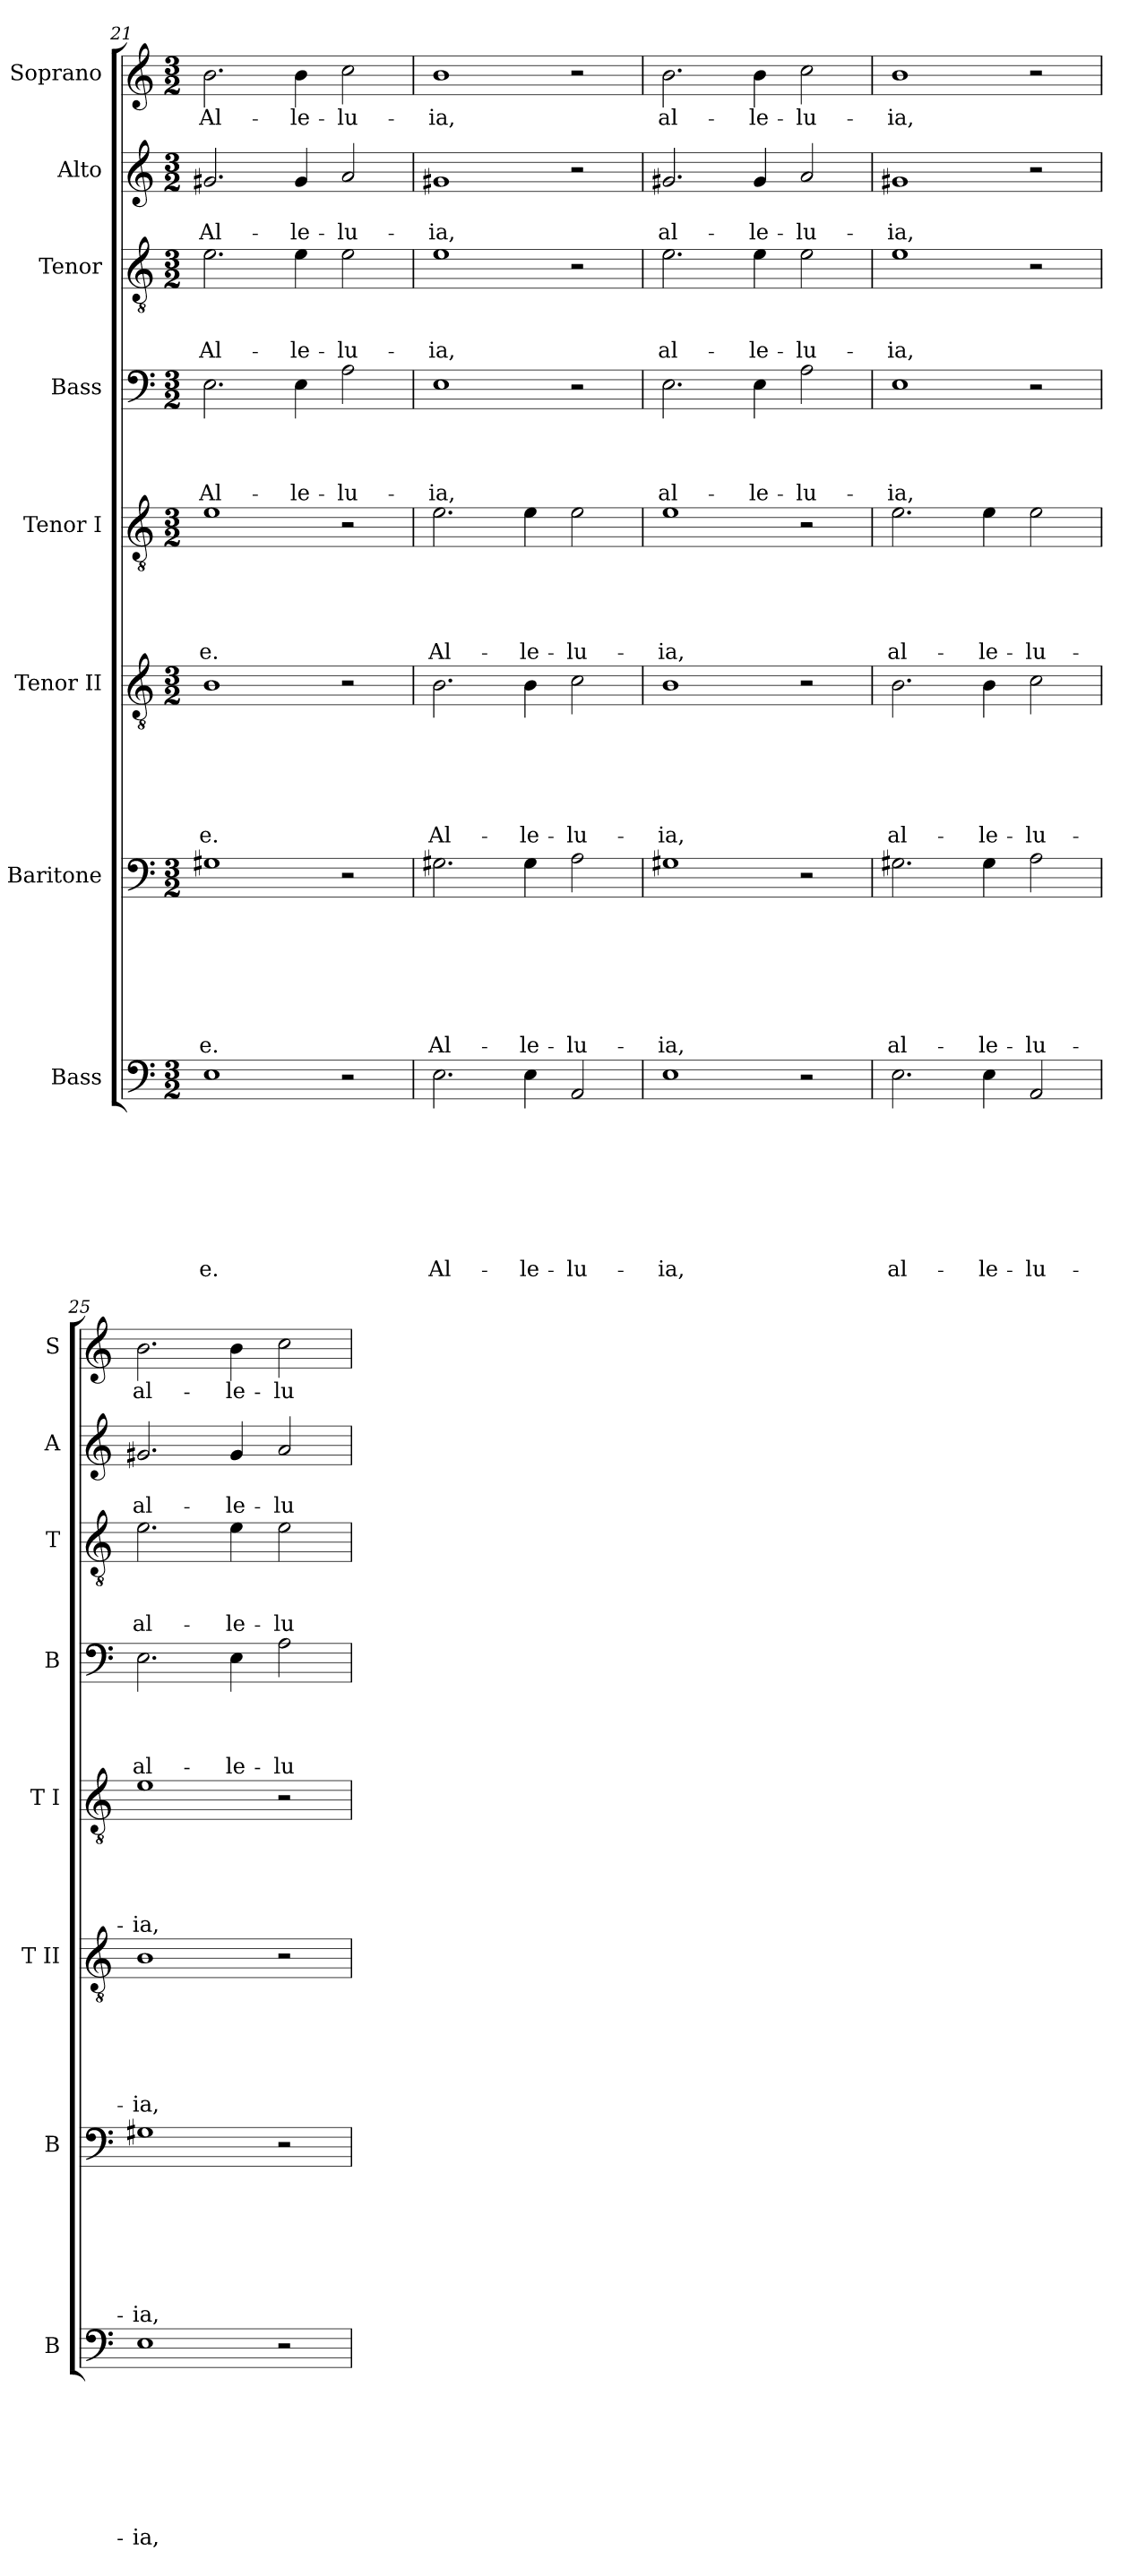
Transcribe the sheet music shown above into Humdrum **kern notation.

**kern	**text	**text	**text	**text	**text	**text	**text	**text	**kern	**text	**text	**text	**text	**text	**text	**text	**kern	**text	**text	**text	**text	**text	**text	**kern	**text	**text	**text	**text	**text	**kern	**text	**text	**text	**text	**kern	**text	**text	**text	**kern	**text	**text	**kern	**text
*part8	*part8	*part8	*part8	*part8	*part8	*part8	*part8	*part8	*part7	*part7	*part7	*part7	*part7	*part7	*part7	*part7	*part6	*part6	*part6	*part6	*part6	*part6	*part6	*part5	*part5	*part5	*part5	*part5	*part5	*part4	*part4	*part4	*part4	*part4	*part3	*part3	*part3	*part3	*part2	*part2	*part2	*part1	*part1
*staff8	*staff8	*staff8	*staff8	*staff8	*staff8	*staff8	*staff8	*staff8	*staff7	*staff7	*staff7	*staff7	*staff7	*staff7	*staff7	*staff7	*staff6	*staff6	*staff6	*staff6	*staff6	*staff6	*staff6	*staff5	*staff5	*staff5	*staff5	*staff5	*staff5	*staff4	*staff4	*staff4	*staff4	*staff4	*staff3	*staff3	*staff3	*staff3	*staff2	*staff2	*staff2	*staff1	*staff1
*I"Bass	*	*	*	*	*	*	*	*	*I"Baritone	*	*	*	*	*	*	*	*I"Tenor II	*	*	*	*	*	*	*I"Tenor I	*	*	*	*	*	*I"Bass	*	*	*	*	*I"Tenor	*	*	*	*I"Alto	*	*	*I"Soprano	*
*I'B	*	*	*	*	*	*	*	*	*I'B	*	*	*	*	*	*	*	*I'T II	*	*	*	*	*	*	*I'T I	*	*	*	*	*	*I'B	*	*	*	*	*I'T	*	*	*	*I'A	*	*	*I'S	*
*clefF4	*	*	*	*	*	*	*	*	*clefF4	*	*	*	*	*	*	*	*clefGv2	*	*	*	*	*	*	*clefGv2	*	*	*	*	*	*clefF4	*	*	*	*	*clefGv2	*	*	*	*clefG2	*	*	*clefG2	*
*k[]	*	*	*	*	*	*	*	*	*k[]	*	*	*	*	*	*	*	*k[]	*	*	*	*	*	*	*k[]	*	*	*	*	*	*k[]	*	*	*	*	*k[]	*	*	*	*k[]	*	*	*k[]	*
*C:	*	*	*	*	*	*	*	*	*C:	*	*	*	*	*	*	*	*C:	*	*	*	*	*	*	*C:	*	*	*	*	*	*C:	*	*	*	*	*C:	*	*	*	*C:	*	*	*C:	*
*M3/2	*	*	*	*	*	*	*	*	*M3/2	*	*	*	*	*	*	*	*M3/2	*	*	*	*	*	*	*M3/2	*	*	*	*	*	*M3/2	*	*	*	*	*M3/2	*	*	*	*M3/2	*	*	*M3/2	*
=21	=21	=21	=21	=21	=21	=21	=21	=21	=21	=21	=21	=21	=21	=21	=21	=21	=21	=21	=21	=21	=21	=21	=21	=21	=21	=21	=21	=21	=21	=21	=21	=21	=21	=21	=21	=21	=21	=21	=21	=21	=21	=21	=21
!	!	!	!	!	!	!	!	!LO:LY:b	!	!	!	!	!	!	!	!LO:LY:b	!	!	!	!	!	!	!LO:LY:b	!	!	!	!	!	!LO:LY:b	!	!	!	!	!LO:LY:b	!	!	!	!LO:LY:b	!	!	!LO:LY:b	!	!LO:LY:b
1E	.	.	.	.	.	.	.	-e.	1G#X	.	.	.	.	.	.	-e.	1B	.	.	.	.	.	-e.	1e	.	.	.	.	-e.	2.E\	.	.	.	Al-	2.e\	.	.	Al-	2.g#X/	.	Al-	2.b\	Al-
!	!	!	!	!	!	!	!	!	!	!	!	!	!	!	!	!	!	!	!	!	!	!	!	!	!	!	!	!	!	!	!	!	!	!LO:LY:b	!	!	!	!LO:LY:b	!	!	!LO:LY:b	!	!LO:LY:b
.	.	.	.	.	.	.	.	.	.	.	.	.	.	.	.	.	.	.	.	.	.	.	.	.	.	.	.	.	.	4E\	.	.	.	-le-	4e\	.	.	-le-	4g#/	.	-le-	4b\	-le-
!	!	!	!	!	!	!	!	!	!	!	!	!	!	!	!	!	!	!	!	!	!	!	!	!	!	!	!	!	!	!	!	!	!	!LO:LY:b	!	!	!	!LO:LY:b	!	!	!LO:LY:b	!	!LO:LY:b
2r	.	.	.	.	.	.	.	.	2r	.	.	.	.	.	.	.	2r	.	.	.	.	.	.	2r	.	.	.	.	.	2A\	.	.	.	-lu-	2e\	.	.	-lu-	2a/	.	-lu-	2cc\	-lu-
=22	=22	=22	=22	=22	=22	=22	=22	=22	=22	=22	=22	=22	=22	=22	=22	=22	=22	=22	=22	=22	=22	=22	=22	=22	=22	=22	=22	=22	=22	=22	=22	=22	=22	=22	=22	=22	=22	=22	=22	=22	=22	=22	=22
!	!	!	!	!	!	!	!	!LO:LY:b	!	!	!	!	!	!	!	!LO:LY:b	!	!	!	!	!	!	!LO:LY:b	!	!	!	!	!	!LO:LY:b	!	!	!	!	!LO:LY:b	!	!	!	!LO:LY:b	!	!	!LO:LY:b	!	!LO:LY:b
2.E\	.	.	.	.	.	.	.	Al-	2.G#X\	.	.	.	.	.	.	Al-	2.B\	.	.	.	.	.	Al-	2.e\	.	.	.	.	Al-	1E	.	.	.	-ia,	1e	.	.	-ia,	1g#X	.	-ia,	1b	-ia,
!	!	!	!	!	!	!	!	!LO:LY:b	!	!	!	!	!	!	!	!LO:LY:b	!	!	!	!	!	!	!LO:LY:b	!	!	!	!	!	!LO:LY:b	!	!	!	!	!	!	!	!	!	!	!	!	!	!
4E\	.	.	.	.	.	.	.	-le-	4G#\	.	.	.	.	.	.	-le-	4B\	.	.	.	.	.	-le-	4e\	.	.	.	.	-le-	.	.	.	.	.	.	.	.	.	.	.	.	.	.
!	!	!	!	!	!	!	!	!LO:LY:b	!	!	!	!	!	!	!	!LO:LY:b	!	!	!	!	!	!	!LO:LY:b	!	!	!	!	!	!LO:LY:b	!	!	!	!	!	!	!	!	!	!	!	!	!	!
2AA/	.	.	.	.	.	.	.	-lu-	2A\	.	.	.	.	.	.	-lu-	2c\	.	.	.	.	.	-lu-	2e\	.	.	.	.	-lu-	2r	.	.	.	.	2r	.	.	.	2r	.	.	2r	.
!!LO:LB:g=z
=23	=23	=23	=23	=23	=23	=23	=23	=23	=23	=23	=23	=23	=23	=23	=23	=23	=23	=23	=23	=23	=23	=23	=23	=23	=23	=23	=23	=23	=23	=23	=23	=23	=23	=23	=23	=23	=23	=23	=23	=23	=23	=23	=23
!	!	!	!	!	!	!	!	!LO:LY:b	!	!	!	!	!	!	!	!LO:LY:b	!	!	!	!	!	!	!LO:LY:b	!	!	!	!	!	!LO:LY:b	!	!	!	!	!LO:LY:b	!	!	!	!LO:LY:b	!	!	!LO:LY:b	!	!LO:LY:b
1E	.	.	.	.	.	.	.	-ia,	1G#X	.	.	.	.	.	.	-ia,	1B	.	.	.	.	.	-ia,	1e	.	.	.	.	-ia,	2.E\	.	.	.	al-	2.e\	.	.	al-	2.g#X/	.	al-	2.b\	al-
!	!	!	!	!	!	!	!	!	!	!	!	!	!	!	!	!	!	!	!	!	!	!	!	!	!	!	!	!	!	!	!	!	!	!LO:LY:b	!	!	!	!LO:LY:b	!	!	!LO:LY:b	!	!LO:LY:b
.	.	.	.	.	.	.	.	.	.	.	.	.	.	.	.	.	.	.	.	.	.	.	.	.	.	.	.	.	.	4E\	.	.	.	-le-	4e\	.	.	-le-	4g#/	.	-le-	4b\	-le-
!	!	!	!	!	!	!	!	!	!	!	!	!	!	!	!	!	!	!	!	!	!	!	!	!	!	!	!	!	!	!	!	!	!	!LO:LY:b	!	!	!	!LO:LY:b	!	!	!LO:LY:b	!	!LO:LY:b
2r	.	.	.	.	.	.	.	.	2r	.	.	.	.	.	.	.	2r	.	.	.	.	.	.	2r	.	.	.	.	.	2A\	.	.	.	-lu-	2e\	.	.	-lu-	2a/	.	-lu-	2cc\	-lu-
=24	=24	=24	=24	=24	=24	=24	=24	=24	=24	=24	=24	=24	=24	=24	=24	=24	=24	=24	=24	=24	=24	=24	=24	=24	=24	=24	=24	=24	=24	=24	=24	=24	=24	=24	=24	=24	=24	=24	=24	=24	=24	=24	=24
!	!	!	!	!	!	!	!	!LO:LY:b	!	!	!	!	!	!	!	!LO:LY:b	!	!	!	!	!	!	!LO:LY:b	!	!	!	!	!	!LO:LY:b	!	!	!	!	!LO:LY:b	!	!	!	!LO:LY:b	!	!	!LO:LY:b	!	!LO:LY:b
2.E\	.	.	.	.	.	.	.	al-	2.G#X\	.	.	.	.	.	.	al-	2.B\	.	.	.	.	.	al-	2.e\	.	.	.	.	al-	1E	.	.	.	-ia,	1e	.	.	-ia,	1g#X	.	-ia,	1b	-ia,
!	!	!	!	!	!	!	!	!LO:LY:b	!	!	!	!	!	!	!	!LO:LY:b	!	!	!	!	!	!	!LO:LY:b	!	!	!	!	!	!LO:LY:b	!	!	!	!	!	!	!	!	!	!	!	!	!	!
4E\	.	.	.	.	.	.	.	-le-	4G#\	.	.	.	.	.	.	-le-	4B\	.	.	.	.	.	-le-	4e\	.	.	.	.	-le-	.	.	.	.	.	.	.	.	.	.	.	.	.	.
!	!	!	!	!	!	!	!	!LO:LY:b	!	!	!	!	!	!	!	!LO:LY:b	!	!	!	!	!	!	!LO:LY:b	!	!	!	!	!	!LO:LY:b	!	!	!	!	!	!	!	!	!	!	!	!	!	!
2AA/	.	.	.	.	.	.	.	-lu-	2A\	.	.	.	.	.	.	-lu-	2c\	.	.	.	.	.	-lu-	2e\	.	.	.	.	-lu-	2r	.	.	.	.	2r	.	.	.	2r	.	.	2r	.
=25	=25	=25	=25	=25	=25	=25	=25	=25	=25	=25	=25	=25	=25	=25	=25	=25	=25	=25	=25	=25	=25	=25	=25	=25	=25	=25	=25	=25	=25	=25	=25	=25	=25	=25	=25	=25	=25	=25	=25	=25	=25	=25	=25
!	!	!	!	!	!	!	!	!LO:LY:b	!	!	!	!	!	!	!	!LO:LY:b	!	!	!	!	!	!	!LO:LY:b	!	!	!	!	!	!LO:LY:b	!	!	!	!	!LO:LY:b	!	!	!	!LO:LY:b	!	!	!LO:LY:b	!	!LO:LY:b
1E	.	.	.	.	.	.	.	-ia,	1G#X	.	.	.	.	.	.	-ia,	1B	.	.	.	.	.	-ia,	1e	.	.	.	.	-ia,	2.E\	.	.	.	al-	2.e\	.	.	al-	2.g#X/	.	al-	2.b\	al-
!	!	!	!	!	!	!	!	!	!	!	!	!	!	!	!	!	!	!	!	!	!	!	!	!	!	!	!	!	!	!	!	!	!	!LO:LY:b	!	!	!	!LO:LY:b	!	!	!LO:LY:b	!	!LO:LY:b
.	.	.	.	.	.	.	.	.	.	.	.	.	.	.	.	.	.	.	.	.	.	.	.	.	.	.	.	.	.	4E\	.	.	.	-le-	4e\	.	.	-le-	4g#/	.	-le-	4b\	-le-
!	!	!	!	!	!	!	!	!	!	!	!	!	!	!	!	!	!	!	!	!	!	!	!	!	!	!	!	!	!	!	!	!	!	!LO:LY:b	!	!	!	!LO:LY:b	!	!	!LO:LY:b	!	!LO:LY:b
2r	.	.	.	.	.	.	.	.	2r	.	.	.	.	.	.	.	2r	.	.	.	.	.	.	2r	.	.	.	.	.	2A\	.	.	.	-lu-	2e\	.	.	-lu-	2a/	.	-lu-	2cc\	-lu-
=	=	=	=	=	=	=	=	=	=	=	=	=	=	=	=	=	=	=	=	=	=	=	=	=	=	=	=	=	=	=	=	=	=	=	=	=	=	=	=	=	=	=	=
*-	*-	*-	*-	*-	*-	*-	*-	*-	*-	*-	*-	*-	*-	*-	*-	*-	*-	*-	*-	*-	*-	*-	*-	*-	*-	*-	*-	*-	*-	*-	*-	*-	*-	*-	*-	*-	*-	*-	*-	*-	*-	*-	*-
